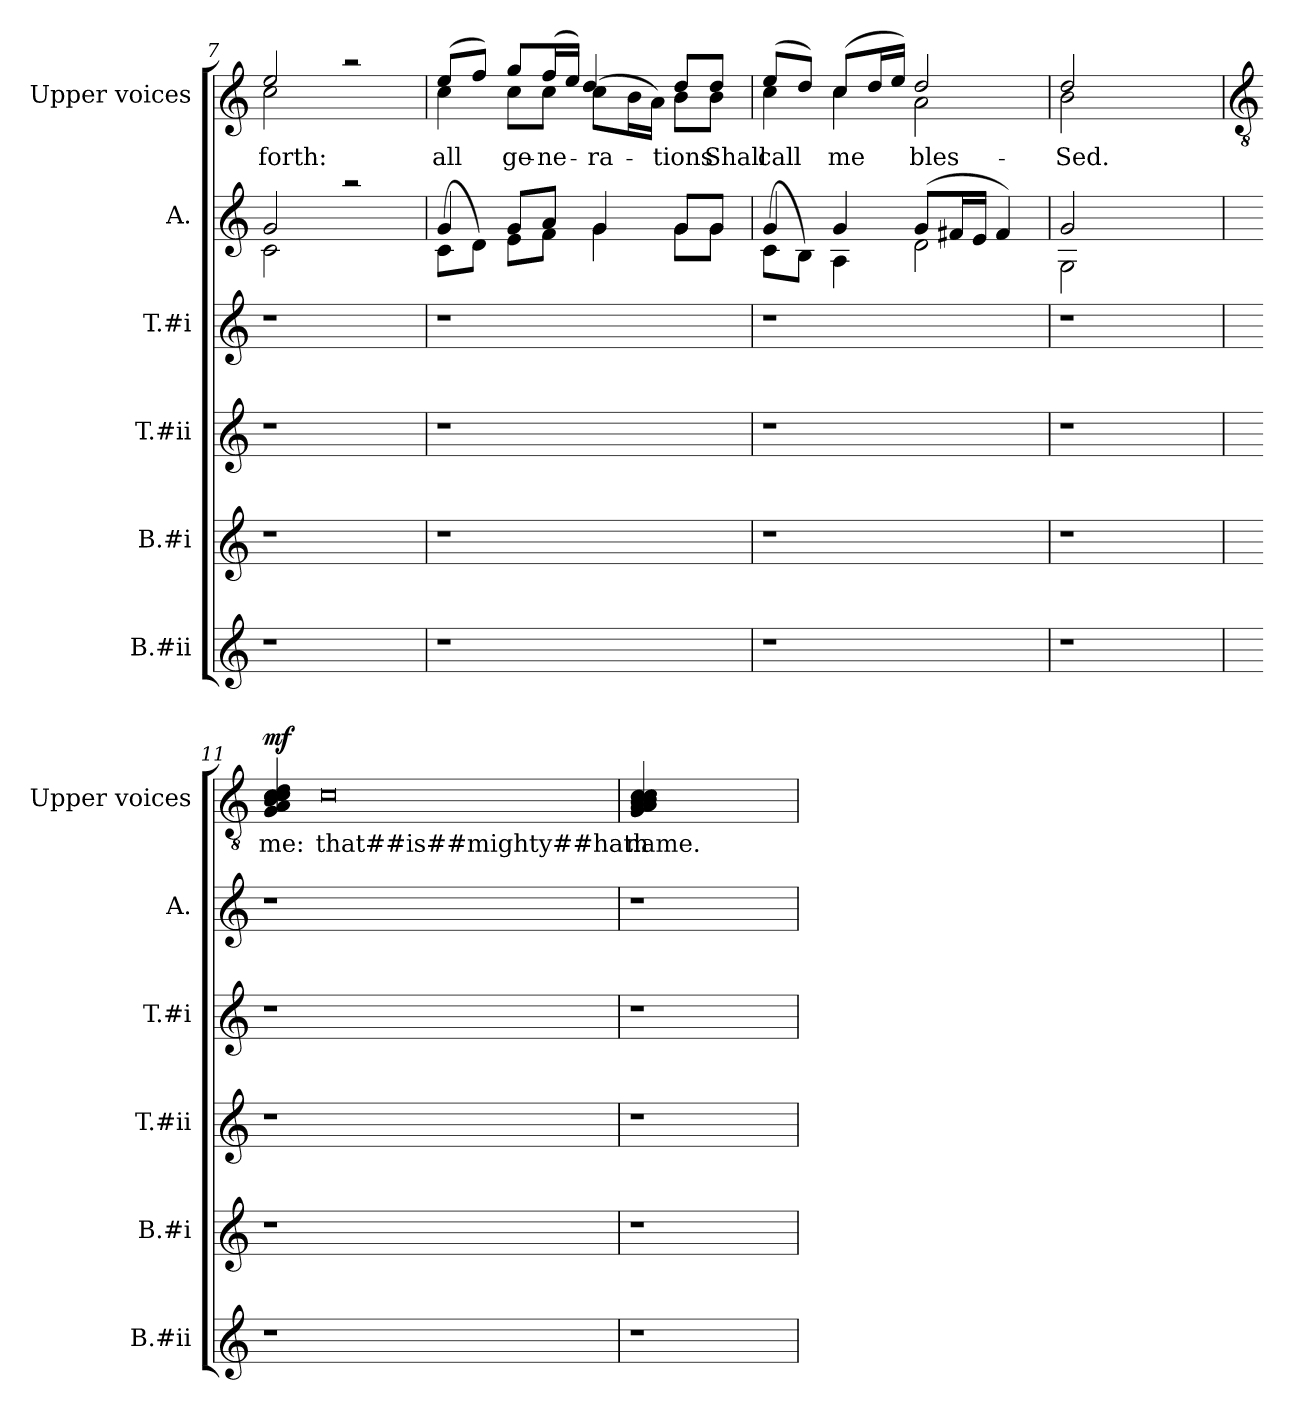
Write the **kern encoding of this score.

**kern	**kern	**kern	**kern	**kern	**kern	**text	**dynam
*part6	*part5	*part4	*part3	*part2	*part1	*part1	*part1
*staff6	*staff5	*staff4	*staff3	*staff2	*staff1	*staff1	*staff1
*I"B.#ii	*I"B.#i	*I"T.#ii	*I"T.#i	*I"A.	*I"Upper voices	*	*
*I'B.#ii	*I'B.#i	*I'T.#ii	*I'T.#i	*I'A.	*I'Upper voices	*	*
*clefG2	*clefG2	*clefG2	*clefG2	*clefG2	*clefG2	*	*
*k[]	*k[]	*k[]	*k[]	*k[]	*k[]	*	*
*C:	*C:	*C:	*C:	*C:	*C:	*	*
=7	=7	=7	=7	=7	=7	=7	=7
*	*	*	*	*^	*	*	*
!	!	!	!	!	!	!	!LO:LY:b	!
*	*	*	*	*	*	*^	*	*
1r	1r	1r	1r	2g/	2c\	2ee/	2cc\	-forth:	.
.	.	.	.	2raa	2ryy	2raa	2ryy	.	.
!!LO:LB:g=z	!!
=8	=8	=8	=8	=8	=8	=8	=8	=8	=8
!	!	!	!	!	!	!	!	!LO:LY:b	!
1r	1r	1r	1r	(<8c\L	4g/	(>8ee/L	4cc\	all	.
.	.	.	.	8d\J)	.	8ff/J)	.	.	.
!	!	!	!	!	!	!	!	!LO:LY:b	!
.	.	.	.	8g/L	8e\L	8gg/L	8cc\L	ge-	.
!	!	!	!	!	!	!	!	!LO:LY:b	!
.	.	.	.	8a/J	8f\J	(>16ff/L	8cc\J	-ne-	.
.	.	.	.	.	.	16ee/JJ)	.	.	.
!	!	!	!	!	!	!	!	!LO:LY:b	!
.	.	.	.	4g/	4g\	(<8cc\L	4dd/	ra-	.
.	.	.	.	.	.	16b\L	.	.	.
.	.	.	.	.	.	16a\JJ)	.	.	.
!	!	!	!	!	!	!	!	!LO:LY:b	!
.	.	.	.	8g/L	8g\L	8dd/L	8b\L	-tions	.
!	!	!	!	!	!	!	!	!LO:LY:b	!
.	.	.	.	8g/J	8g\J	8dd/J	8b\J	Shall	.
=9	=9	=9	=9	=9	=9	=9	=9	=9	=9
!	!	!	!	!	!	!	!	!LO:LY:b	!
1r	1r	1r	1r	(<8c\L	4g/	(>8ee/L	4cc\	-call	.
.	.	.	.	8B\J)	.	8dd/J)	.	.	.
!	!	!	!	!	!	!	!	!LO:LY:b	!
.	.	.	.	4g/	4A\	(>8cc/L	4cc\	me	.
.	.	.	.	.	.	16dd/L	.	.	.
.	.	.	.	.	.	16ee/JJ)	.	.	.
!	!	!	!	!	!	!	!	!LO:LY:b	!
.	.	.	.	(>8g/L	2d\	2dd/	2a\	bles-	.
.	.	.	.	16f#X/L	.	.	.	.	.
.	.	.	.	16e/JJ	.	.	.	.	.
.	.	.	.	4f#/)	.	.	.	.	.
=10	=10	=10	=10	=10	=10	=10	=10	=10	=10
!	!	!	!	!	!	!	!	!LO:LY:b	!
1r	1r	1r	1r	2g/	2G\	2dd/	2b\	-Sed.	.
.	.	.	.	2ryy	2ryy	2ryy	2ryy	.	.
*	*	*	*	*v	*v	*	*	*	*
*	*	*	*	*	*v	*v	*	*
!!LO:LB:g=z
=11	=11	=11	=11	=11	=11	=11	=11
*	*	*	*	*	*clefGv2	*	*
*	*	*	*	*^	*^	*	*
!	!	!	!	!	!	!	!	!LO:LY:b	!LO:DY:a
*	*	*	*	*v	*v	*	*	*	*
*	*	*	*	*	*v	*v	*	*
1r	1r	1r	1r	1r	(4G/ 4A/ 4B/ 4c/ 4c/ 4c/ 4c/ 4d/	me:	mf
!	!	!	!	!	!	!LO:LY:b	!
.	.	.	.	.	0c	that##is##mighty##hath	.
1ryy	1ryy	1ryy	1ryy	1ryy	.	.	.
4ryy	4ryy	4ryy	4ryy	4ryy	.	.	.
=12	=12	=12	=12	=12	=12	=12	=12
!	!	!	!	!	!	!LO:LY:b	!
1r	1r	1r	1r	1r	(4G/ 4A/ 4A/ 4B/ 4B/ 4c/ 4c/ 4c/	name.	.
.	.	.	.	.	2.ryy	.	.
=	=	=	=	=	=	=	=
*-	*-	*-	*-	*-	*-	*-	*-
